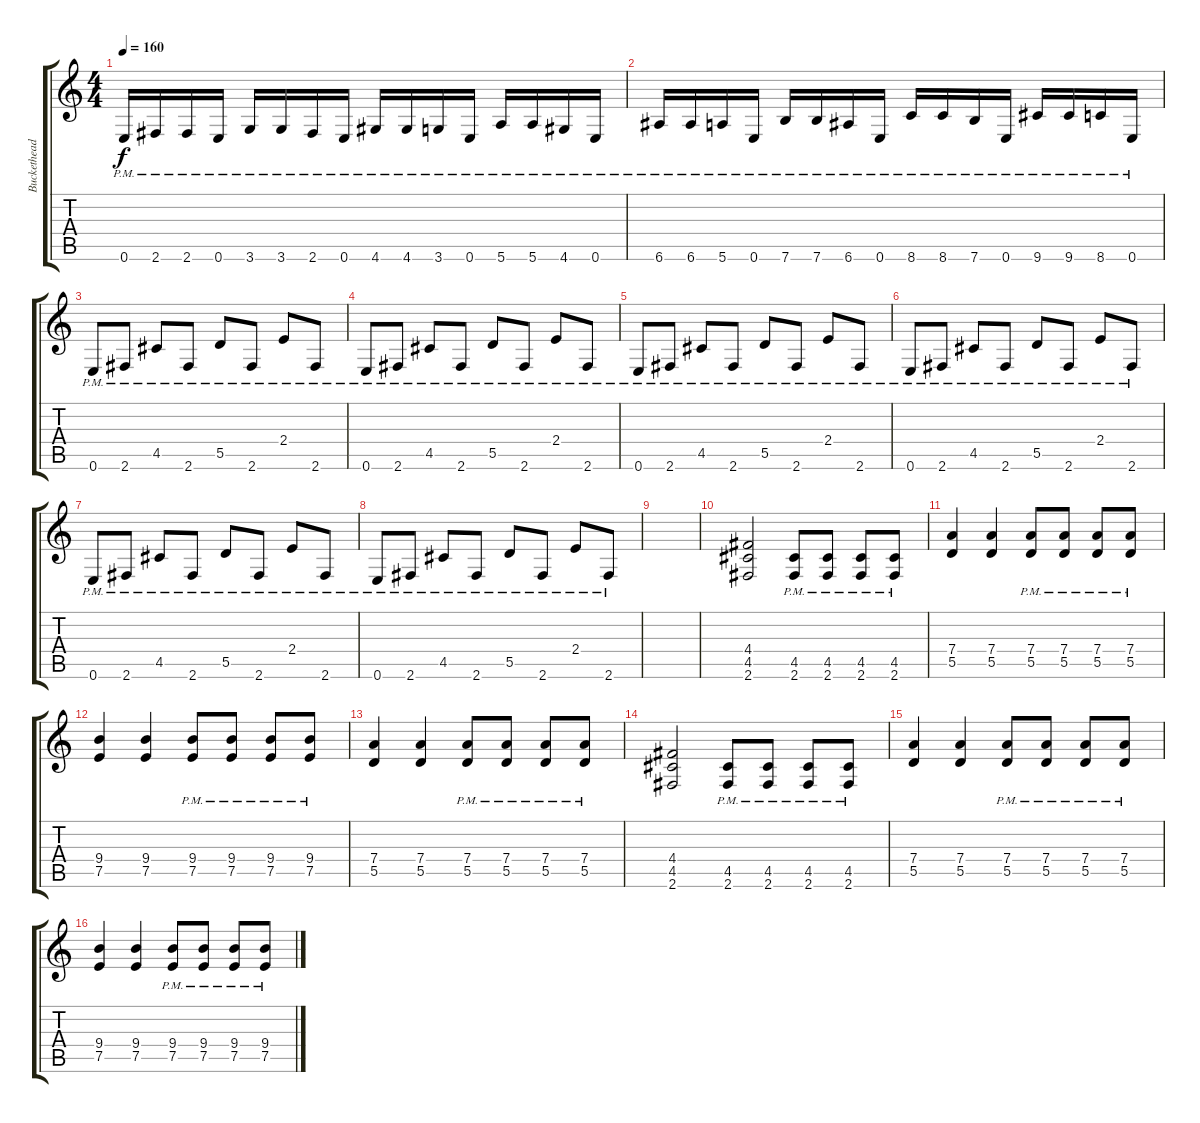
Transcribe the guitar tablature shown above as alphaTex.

\track ("Buckethead" "Buckethead") {instrument electricguitarclean}
\staff {score tabs}
\tuning (E4 B3 G3 D3 A2 E2) {hide}
\ts (4 4)
\tempo 160
\clef g2
\ks c
0.6{pm}.16{dy f} 2.6{pm}.16 2.6{pm}.16 0.6{pm}.16 3.6{pm}.16 3.6{pm}.16 2.6{pm}.16 0.6{pm}.16 4.6{pm}.16 4.6{pm}.16 3.6{pm}.16 0.6{pm}.16 5.6{pm}.16 5.6{pm}.16 4.6{pm}.16 0.6{pm}.16 |
6.6{pm}.16 6.6{pm}.16 5.6{pm}.16 0.6{pm}.16 7.6{pm}.16 7.6{pm}.16 6.6{pm}.16 0.6{pm}.16 8.6{pm}.16 8.6{pm}.16 7.6{pm}.16 0.6{pm}.16 9.6{pm}.16 9.6{pm}.16 8.6{pm}.16 0.6{pm}.16 |
0.6{pm}.8 2.6{pm}.8 4.5{pm}.8 2.6{pm}.8 5.5{pm}.8 2.6{pm}.8 2.4{pm}.8 2.6{pm}.8 |
0.6{pm}.8 2.6{pm}.8 4.5{pm}.8 2.6{pm}.8 5.5{pm}.8 2.6{pm}.8 2.4{pm}.8 2.6{pm}.8 |
0.6{pm}.8 2.6{pm}.8 4.5{pm}.8 2.6{pm}.8 5.5{pm}.8 2.6{pm}.8 2.4{pm}.8 2.6{pm}.8 |
0.6{pm}.8 2.6{pm}.8 4.5{pm}.8 2.6{pm}.8 5.5{pm}.8 2.6{pm}.8 2.4{pm}.8 2.6{pm}.8 |
0.6{pm}.8 2.6{pm}.8 4.5{pm}.8 2.6{pm}.8 5.5{pm}.8 2.6{pm}.8 2.4{pm}.8 2.6{pm}.8 |
0.6{pm}.8 2.6{pm}.8 4.5{pm}.8 2.6{pm}.8 5.5{pm}.8 2.6{pm}.8 2.4{pm}.8 2.6{pm}.8 |
|
(4.4 4.5 2.6).2 (4.5{pm} 2.6{pm}).8 (4.5{pm} 2.6{pm}).8 (4.5{pm} 2.6{pm}).8 (4.5{pm} 2.6{pm}).8 |
(7.4 5.5).4 (7.4 5.5).4 (7.4{pm} 5.5{pm}).8 (7.4{pm} 5.5{pm}).8 (7.4{pm} 5.5{pm}).8 (7.4{pm} 5.5{pm}).8 |
(9.4 7.5).4 (9.4 7.5).4 (9.4{pm} 7.5{pm}).8 (9.4{pm} 7.5{pm}).8 (9.4{pm} 7.5{pm}).8 (9.4{pm} 7.5{pm}).8 |
(7.4 5.5).4 (7.4 5.5).4 (7.4{pm} 5.5{pm}).8 (7.4{pm} 5.5{pm}).8 (7.4{pm} 5.5{pm}).8 (7.4{pm} 5.5{pm}).8 |
(4.4 4.5 2.6).2 (4.5{pm} 2.6{pm}).8 (4.5{pm} 2.6{pm}).8 (4.5{pm} 2.6{pm}).8 (4.5{pm} 2.6{pm}).8 |
(7.4 5.5).4 (7.4 5.5).4 (7.4{pm} 5.5{pm}).8 (7.4{pm} 5.5{pm}).8 (7.4{pm} 5.5{pm}).8 (7.4{pm} 5.5{pm}).8 |
(9.4 7.5).4 (9.4 7.5).4 (9.4{pm} 7.5{pm}).8 (9.4{pm} 7.5{pm}).8 (9.4{pm} 7.5{pm}).8 (9.4{pm} 7.5{pm}).8
